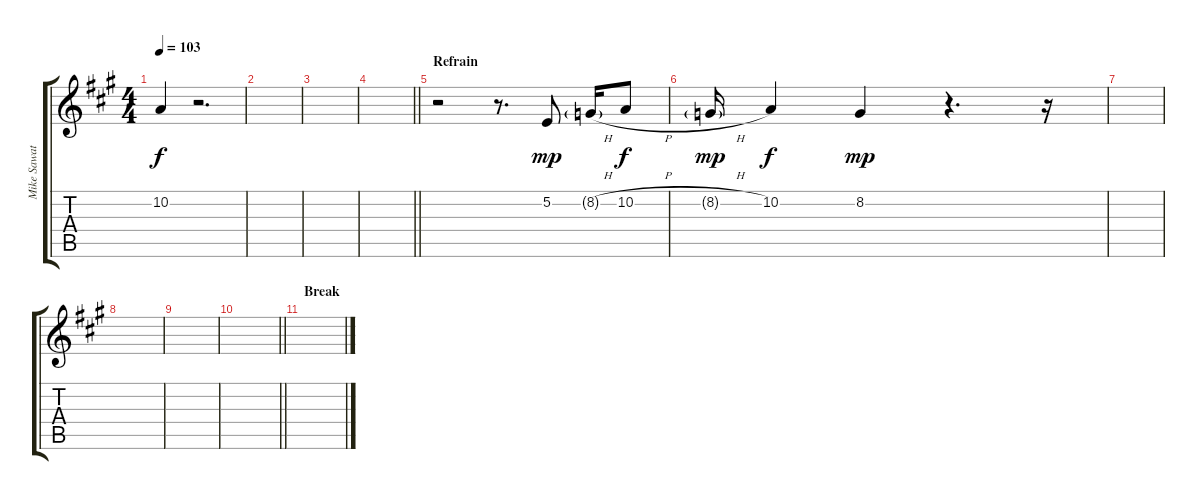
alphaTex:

\track ("Mike Sawatzky harmonica" "Mike Sawat") {instrument harmonica}
\staff {score tabs}
\tuning (E4 B3 G3 D3 A2 E2) {hide}
\ts (4 4)
\tempo 103
\clef g2
\ks a
10.2{t}.4{dy f} r.2{d} |
|
|
\barLineRight lightlight
|
\section ("" "Refrain")
r.2 r.8{d} 5.2.8{dy mp} 8.2{h g}.16 10.2{h}.8{dy f} |
8.2{h g}.16{dy mp} 10.2.4{dy f} 8.2.4{dy mp} r.4{d} r.16 |
|
|
|
\barLineRight lightlight
|
\section ("" "Break")
